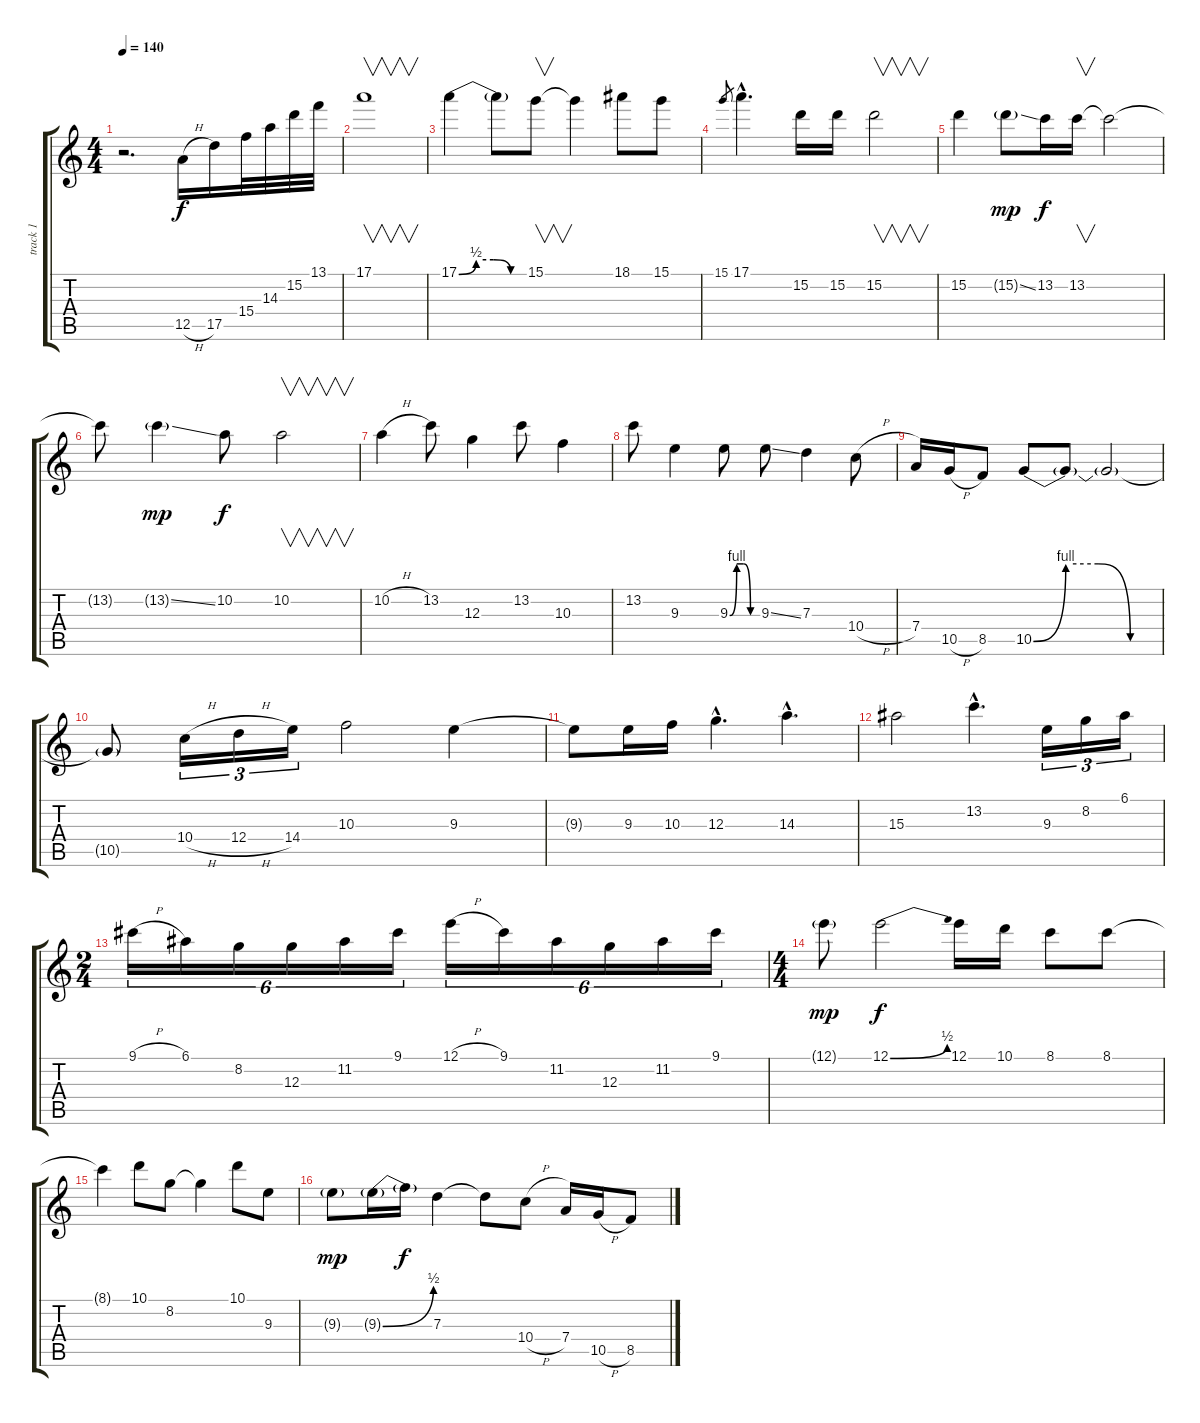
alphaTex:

\track ("track 1" "track 1") {instrument distortionguitar}
\staff {score tabs}
\tuning (E4 B3 G3 D3 A2 E2) {hide}
\ts (4 4)
\tempo 140
\clef g2
\ks c
r.2{d dy f instrument distortionguitar} 12.5{h}.16 17.5.16 15.4.32 14.3.32 15.2.32 13.1.32 |
17.1.1{v} |
17.1{be (custom 0 0 15 2 30 2 45 0 60 0)}.4 17.1{t}.8 15.1.8{v} 15.1{t}.4 18.1.8 15.1.8 |
15.1.8{gr} 17.1{hac}.4{d} 15.2.16 15.2.16 15.2.2{v} |
15.2.4 15.2{ss g}.8{dy mp} 13.2.16{dy f} 13.2.16{v} 13.2{t}.2 |
13.2{t}.8 13.2{ss g}.4{dy mp} 10.2.8{dy f} 10.2.2{v} |
10.2{h}.4 13.2.8 12.3.4 13.2.8 10.3.4 |
13.2.8 9.3.4 9.3{be (custom 0 0 15 4 30 4 45 0 60 0)}.8 9.3{ss}.8 7.3.4 10.4{h}.8 |
7.4.16 10.5{h}.16 8.5.8 10.5{be (custom 0 0 15 4 30 4 45 0 60 0)}.8 10.5{t}.8 10.5{t}.2 |
10.5{t}.8 10.4{h}.16{tu (3 2)} 12.4{h}.16{tu (3 2)} 14.4.16{tu (3 2)} 10.3.2 9.3.4 |
9.3{t}.8 9.3.16 10.3.16 12.3{hac}.4{d} 14.3{hac}.4{d} |
15.3.2 13.2{hac}.4{d} 9.3.16{tu (3 2)} 8.2.16{tu (3 2)} 6.1.16{tu (3 2)} |
\ts (2 4)
9.1{h}.16{tu (6 4)} 6.1.16{tu (6 4)} 8.2.16{tu (6 4)} 12.3.16{tu (6 4)} 11.2.16{tu (6 4)} 9.1.16{tu (6 4)} 12.1{h}.16{tu (6 4)} 9.1.16{tu (6 4)} 11.2.16{tu (6 4)} 12.3.16{tu (6 4)} 11.2.16{tu (6 4)} 9.1.16{tu (6 4)} |
\ts (4 4)
12.1{g}.8{dy mp} 12.1{be (bend 0 0 60 2)}.2{dy f} 12.1.16 10.1.16 8.1.8 8.1.8 |
8.1{t}.4 10.1.8 8.2.8 8.2{t}.4 10.1.8 9.3.8 |
9.3{g}.8{dy mp} 9.3{be (bend 0 0 60 2) g}.16 9.3{t}.16{dy f} 7.3.4 7.3{t}.8 10.4{h}.8 7.4.16 10.5{h}.16 8.5.8
